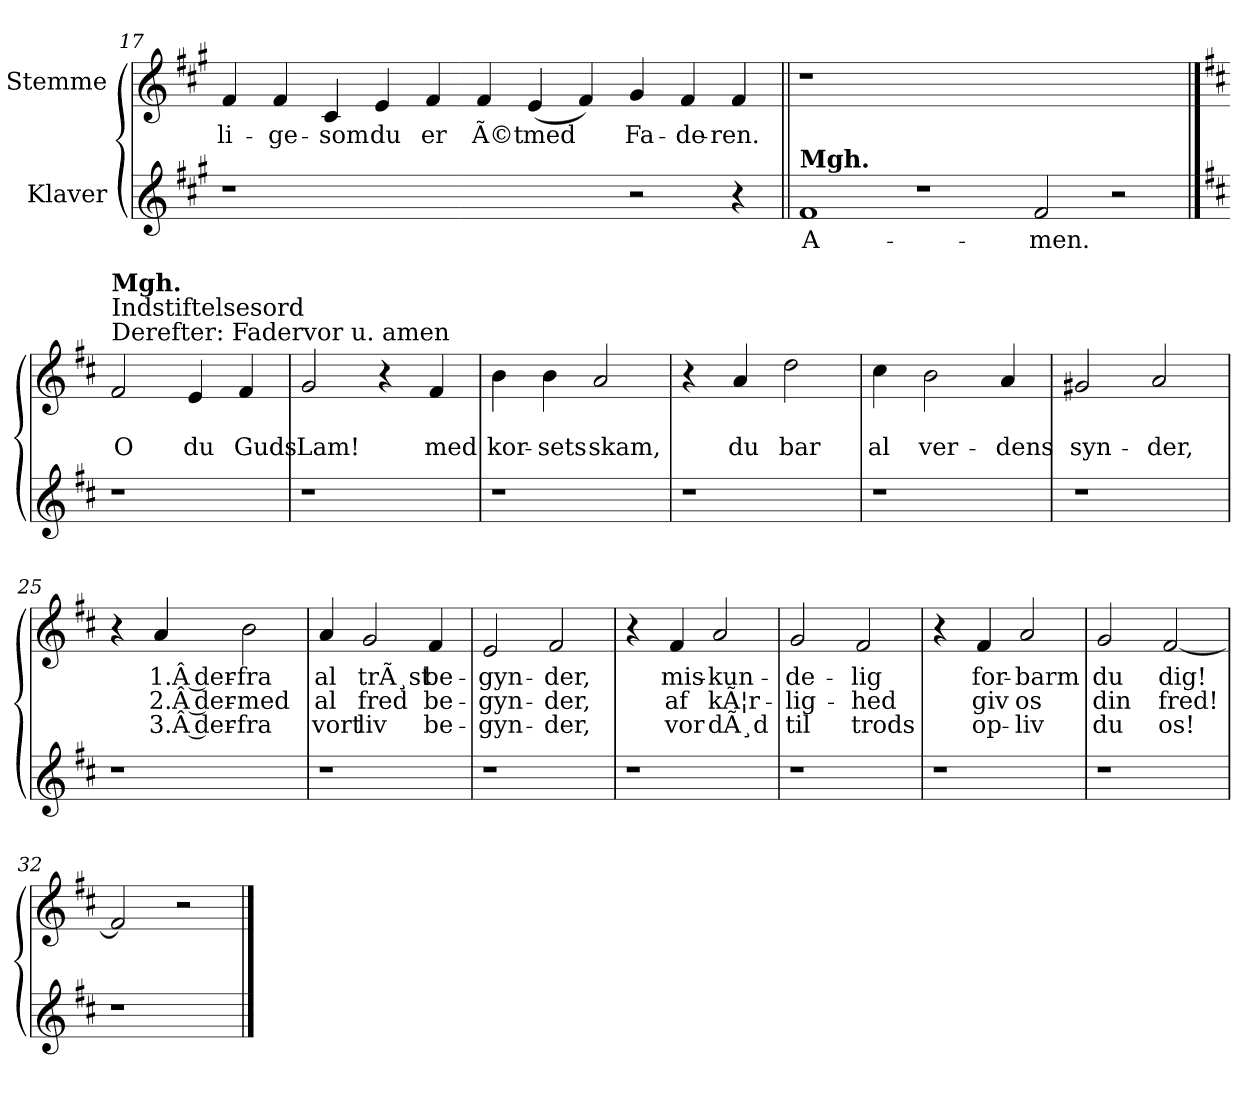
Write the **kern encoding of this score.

**kern	**text	**kern	**text	**text	**text
*part2	*part2	*part1	*part1	*part1	*part1
*staff2	*staff2	*staff1	*staff1	*staff1	*staff1
*I"Klaver	*	*I"Stemme	*	*	*
*clefG2	*	*clefG2	*	*	*
*k[f#c#g#]	*	*k[f#c#g#]	*	*	*
=17	=17	=17	=17	=17	=17
1r	.	4f#/	li-	.	.
.	.	4f#/	-ge-	.	.
.	.	4c#/	-som	.	.
.	.	4e/	du	.	.
1ryy	.	4f#/	er	.	.
.	.	4f#/	Ã©t	.	.
.	.	(<4e/	med	.	.
.	.	4f#/)	.	.	.
2r	.	4g#/	Fa-	.	.
.	.	4f#/	-de-	.	.
4r	.	4f#/	-ren.	.	.
!!LO:LB:g=z
=18||	=18||	=18||	=18||	=18||	=18||
!LO:TX:a:B:t=Mgh.	!	!	!	!	!
1f#	A-	1r	.	.	.
1r	.	0ryy	.	.	.
2f#/	-men.	.	.	.	.
2r	.	.	.	.	.
!!LO:LB:g=z
==19	==19	==19	==19	==19	==19
*k[f#c#]	*	*k[f#c#]	*	*	*
!	!	!LO:TX:a:t=Derefter&colon; Fadervor u. amen	!	!	!
!	!	!LO:TX:a:t=Indstiftelsesord	!	!	!
!	!	!LO:TX:a:B:t=Mgh.	!	!	!
1r	.	2f#/	.	O	.
.	.	4e/	.	du	.
.	.	4f#/	.	Guds	.
=20	=20	=20	=20	=20	=20
1r	.	2g/	.	Lam!	.
.	.	4r	.	.	.
.	.	4f#/	.	med	.
=21	=21	=21	=21	=21	=21
1r	.	4b\	.	kor-	.
.	.	4b\	.	-sets	.
.	.	2a/	.	skam,	.
=22	=22	=22	=22	=22	=22
1r	.	4r	.	.	.
.	.	4a/	.	du	.
.	.	2dd\	.	bar	.
=23	=23	=23	=23	=23	=23
1r	.	4cc#\	.	al	.
.	.	2b\	.	ver-	.
.	.	4a/	.	-dens	.
=24	=24	=24	=24	=24	=24
1r	.	2g#X/	.	syn-	.
.	.	2a/	.	-der,	.
=25	=25	=25	=25	=25	=25
1r	.	4r	.	.	.
.	.	4a/	1.Â der-	2.Â der-	3.Â der-
.	.	2b\	-fra	-med	-fra
!!LO:LB:g=z
=26	=26	=26	=26	=26	=26
1r	.	4a/	al	al	vort
.	.	2g/	trÃ¸st	fred	liv
.	.	4f#/	be-	be-	be-
=27	=27	=27	=27	=27	=27
1r	.	2e/	-gyn-	-gyn-	-gyn-
.	.	2f#/	-der,	-der,	-der,
=28	=28	=28	=28	=28	=28
1r	.	4r	.	.	.
.	.	4f#/	mis-	af	vor
.	.	2a/	-kun-	kÃ¦r-	dÃ¸d
=29	=29	=29	=29	=29	=29
1r	.	2g/	-de-	-lig-	til
.	.	2f#/	-lig	-hed	trods
=30	=30	=30	=30	=30	=30
1r	.	4r	.	.	.
.	.	4f#/	for-	giv	op-
.	.	2a/	-barm	os	-liv
=31	=31	=31	=31	=31	=31
1r	.	2g/	du	din	du
.	.	[2f#/	dig!	fred!	os!
=32	=32	=32	=32	=32	=32
1r	.	2f#/]	.	.	.
.	.	2r	.	.	.
==	==	==	==	==	==
*-	*-	*-	*-	*-	*-
